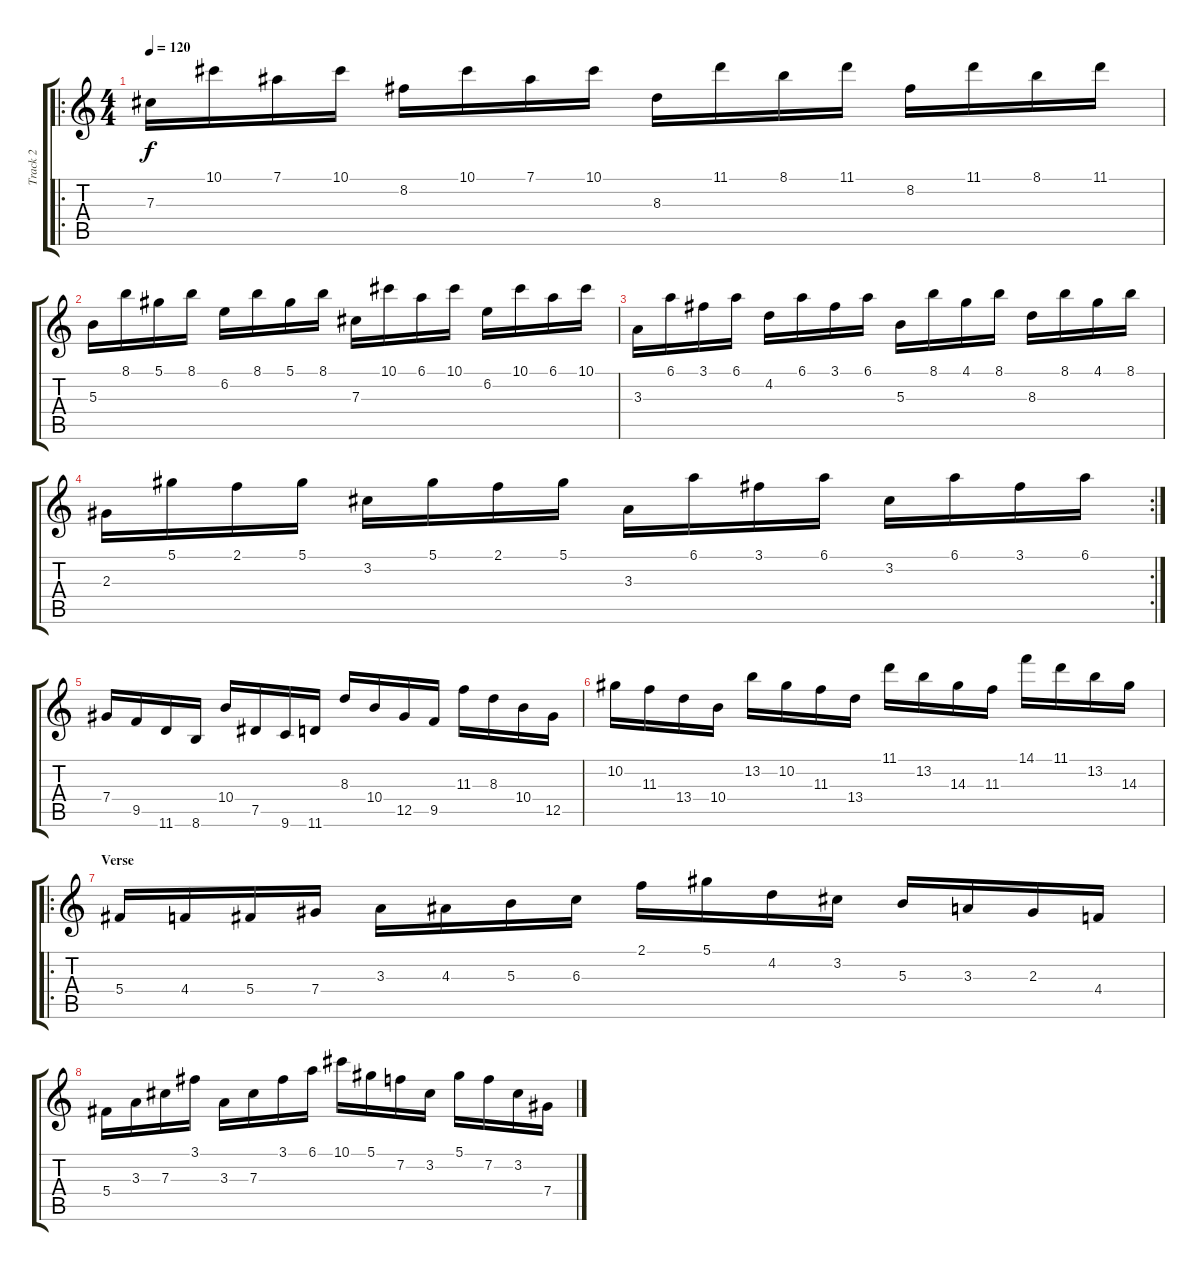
\track ("Track 2" "Track 2") {instrument overdrivenguitar}
\staff {score tabs}
\tuning (Eb4 Bb3 Gb3 Db3 Ab2 Eb2) {hide}
\ro
\ts (4 4)
\tempo 120
\clef g2
\ks c
7.3.16{dy f instrument overdrivenguitar} 10.1.16 7.1.16 10.1.16 8.2.16 10.1.16 7.1.16 10.1.16 8.3.16 11.1.16 8.1.16 11.1.16 8.2.16 11.1.16 8.1.16 11.1.16 |
5.3.16 8.1.16 5.1.16 8.1.16 6.2.16 8.1.16 5.1.16 8.1.16 7.3.16 10.1.16 6.1.16 10.1.16 6.2.16 10.1.16 6.1.16 10.1.16 |
3.3.16 6.1.16 3.1.16 6.1.16 4.2.16 6.1.16 3.1.16 6.1.16 5.3.16 8.1.16 4.1.16 8.1.16 8.3.16 8.1.16 4.1.16 8.1.16 |
\rc 2
2.3.16 5.1.16 2.1.16 5.1.16 3.2.16 5.1.16 2.1.16 5.1.16 3.3.16 6.1.16 3.1.16 6.1.16 3.2.16 6.1.16 3.1.16 6.1.16 |
7.4.16 9.5.16 11.6.16 8.6.16 10.4.16 7.5.16 9.6.16 11.6.16 8.3.16 10.4.16 12.5.16 9.5.16 11.3.16 8.3.16 10.4.16 12.5.16 |
10.2.16 11.3.16 13.4.16 10.4.16 13.2.16 10.2.16 11.3.16 13.4.16 11.1.16 13.2.16 14.3.16 11.3.16 14.1.16 11.1.16 13.2.16 14.3.16 |
\ro
\section ("" "Verse")
5.4.16 4.4.16 5.4.16 7.4.16 3.3.16 4.3.16 5.3.16 6.3.16 2.1.16 5.1.16 4.2.16 3.2.16 5.3.16 3.3.16 2.3.16 4.4.16 |
5.4.16 3.3.16 7.3.16 3.1.16 3.3.16 7.3.16 3.1.16 6.1.16 10.1.16 5.1.16 7.2.16 3.2.16 5.1.16 7.2.16 3.2.16 7.4.16
